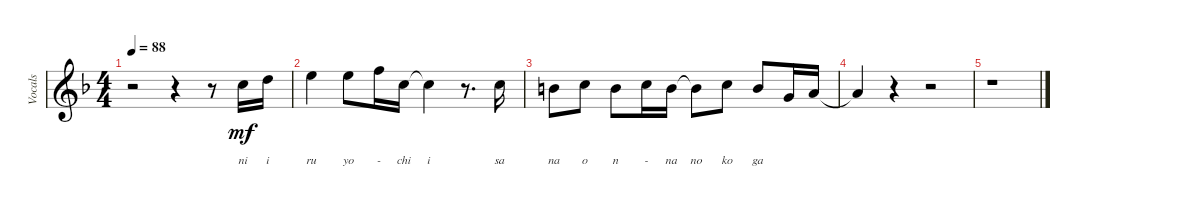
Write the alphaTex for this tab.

\track ("Vocals" "Vocals") {instrument pad4choir}
\staff {score}
\tuning (E4 B3 G3 D3 A2 E2 B1) {hide}
\ts (4 4)
\tempo 88
\clef g2
\ks dminor
r.2{dy mf} r.4 r.8 8.1.16{lyrics (0 "") lyrics (1 "") lyrics (2 "ni") lyrics (3 "") lyrics (4 "")} 10.1.16{lyrics (0 "") lyrics (1 "") lyrics (2 "i") lyrics (3 "") lyrics (4 "")} |
12.1.4{lyrics (0 "") lyrics (1 "") lyrics (2 "ru") lyrics (3 "") lyrics (4 "")} 12.1.8{lyrics (0 "") lyrics (1 "") lyrics (2 "yo") lyrics (3 "") lyrics (4 "")} 13.1.16{lyrics (0 "") lyrics (1 "") lyrics (2 "-") lyrics (3 "") lyrics (4 "")} 8.1.16{lyrics (0 "") lyrics (1 "") lyrics (2 "chi") lyrics (3 "") lyrics (4 "")} 8.1{t}.4{lyrics (0 "") lyrics (1 "") lyrics (2 "i") lyrics (3 "") lyrics (4 "")} r.8{d} 8.1.16{lyrics (0 "") lyrics (1 "") lyrics (2 "sa") lyrics (3 "") lyrics (4 "")} |
7.1.8{lyrics (0 "") lyrics (1 "") lyrics (2 "na") lyrics (3 "") lyrics (4 "")} 8.1.8{lyrics (0 "") lyrics (1 "") lyrics (2 "o") lyrics (3 "") lyrics (4 "")} 7.1.8{lyrics (0 "") lyrics (1 "") lyrics (2 "n") lyrics (3 "") lyrics (4 "")} 8.1.16{lyrics (0 "") lyrics (1 "") lyrics (2 "-") lyrics (3 "") lyrics (4 "")} 7.1.16{lyrics (0 "") lyrics (1 "") lyrics (2 "na") lyrics (3 "") lyrics (4 "")} 7.1{t}.8{lyrics (0 "") lyrics (1 "") lyrics (2 "no") lyrics (3 "") lyrics (4 "")} 8.1.8{lyrics (0 "") lyrics (1 "") lyrics (2 "ko") lyrics (3 "") lyrics (4 "")} 7.1.8{lyrics (0 "") lyrics (1 "") lyrics (2 "ga") lyrics (3 "") lyrics (4 "")} 3.1.16 5.1.16 |
5.1{t}.4 r.4 r.2 |
r.1
